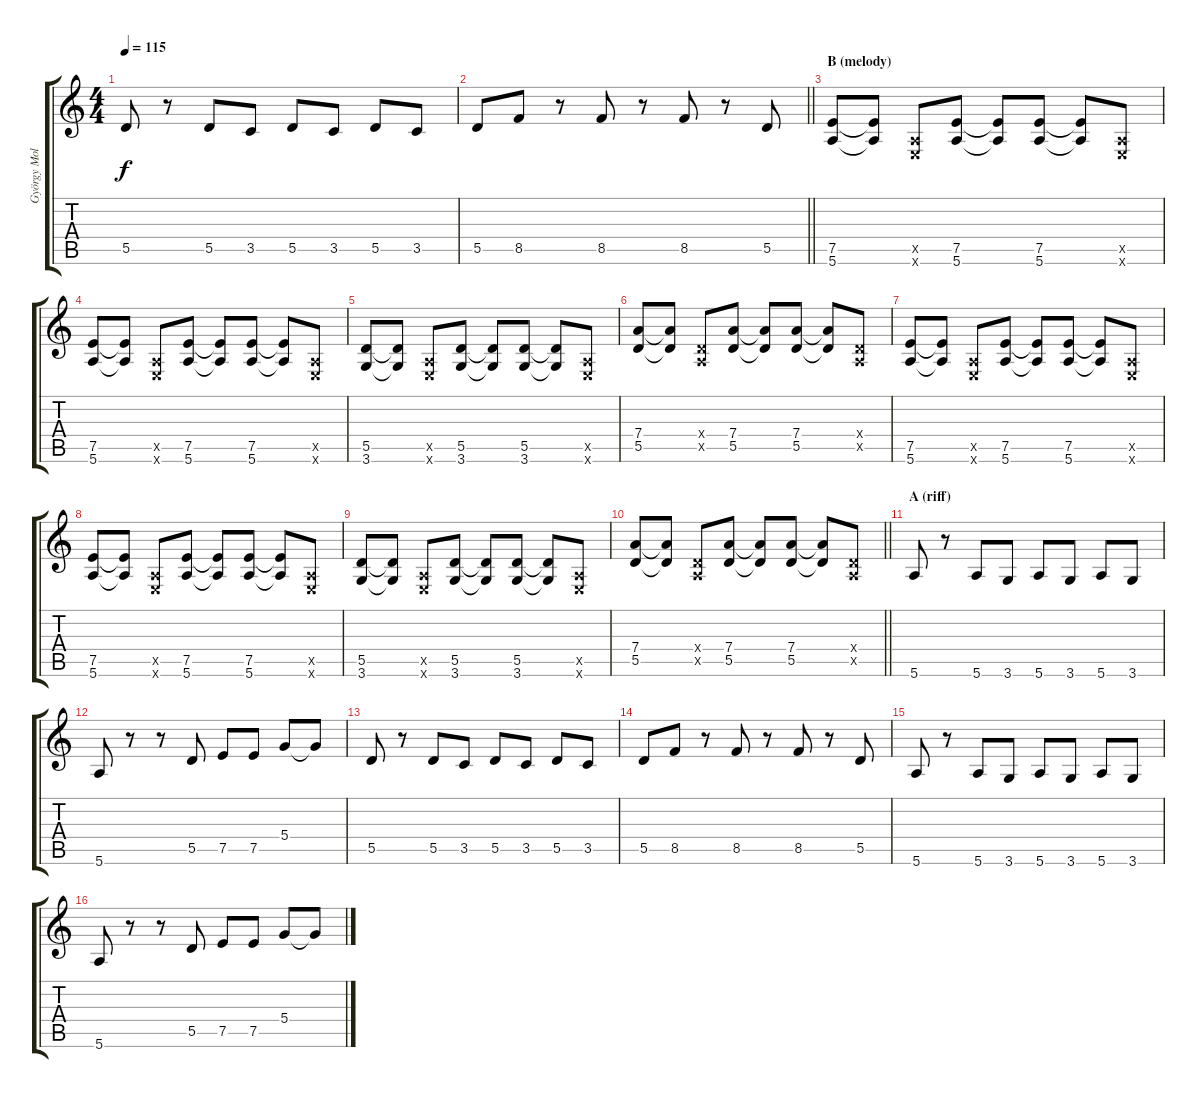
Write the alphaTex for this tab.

\track ("György Molnár \"Elefant\" (Guitar)" "György Mol") {instrument overdrivenguitar}
\staff {score tabs}
\tuning (E4 B3 G3 D3 A2 E2) {hide}
\ts (4 4)
\tempo 115
\clef g2
\ks c
5.5.8{dy f} r.8 5.5.8 3.5.8 5.5.8 3.5.8 5.5.8 3.5.8 |
\barLineRight lightlight
5.5.8 8.5.8 r.8 8.5.8 r.8 8.5.8 r.8 5.5.8 |
\section ("" "B (melody)")
(7.5 5.6).8 (7.5{t} 5.6{t}).8 (0.5{x} 0.6{x}).8 (7.5 5.6).8 (7.5{t} 5.6{t}).8 (7.5 5.6).8 (7.5{t} 5.6{t}).8 (0.5{x} 0.6{x}).8 |
(7.5 5.6).8 (7.5{t} 5.6{t}).8 (0.5{x} 0.6{x}).8 (7.5 5.6).8 (7.5{t} 5.6{t}).8 (7.5 5.6).8 (7.5{t} 5.6{t}).8 (0.5{x} 0.6{x}).8 |
(5.5 3.6).8 (5.5{t} 3.6{t}).8 (0.5{x} 0.6{x}).8 (5.5 3.6).8 (5.5{t} 3.6{t}).8 (5.5 3.6).8 (5.5{t} 3.6{t}).8 (0.5{x} 0.6{x}).8 |
(7.4 5.5).8 (7.4{t} 5.5{t}).8 (0.4{x} 0.5{x}).8 (7.4 5.5).8 (7.4{t} 5.5{t}).8 (7.4 5.5).8 (7.4{t} 5.5{t}).8 (0.4{x} 0.5{x}).8 |
(7.5 5.6).8 (7.5{t} 5.6{t}).8 (0.5{x} 0.6{x}).8 (7.5 5.6).8 (7.5{t} 5.6{t}).8 (7.5 5.6).8 (7.5{t} 5.6{t}).8 (0.5{x} 0.6{x}).8 |
(7.5 5.6).8 (7.5{t} 5.6{t}).8 (0.5{x} 0.6{x}).8 (7.5 5.6).8 (7.5{t} 5.6{t}).8 (7.5 5.6).8 (7.5{t} 5.6{t}).8 (0.5{x} 0.6{x}).8 |
(5.5 3.6).8 (5.5{t} 3.6{t}).8 (0.5{x} 0.6{x}).8 (5.5 3.6).8 (5.5{t} 3.6{t}).8 (5.5 3.6).8 (5.5{t} 3.6{t}).8 (0.5{x} 0.6{x}).8 |
\barLineRight lightlight
(7.4 5.5).8 (7.4{t} 5.5{t}).8 (0.4{x} 0.5{x}).8 (7.4 5.5).8 (7.4{t} 5.5{t}).8 (7.4 5.5).8 (7.4{t} 5.5{t}).8 (0.4{x} 0.5{x}).8 |
\section ("" "A (riff)")
5.6.8 r.8 5.6.8 3.6.8 5.6.8 3.6.8 5.6.8 3.6.8 |
5.6.8 r.8 r.8 5.5.8 7.5.8 7.5.8 5.4.8 5.4{t}.8 |
5.5.8 r.8 5.5.8 3.5.8 5.5.8 3.5.8 5.5.8 3.5.8 |
5.5.8 8.5.8 r.8 8.5.8 r.8 8.5.8 r.8 5.5.8 |
5.6.8 r.8 5.6.8 3.6.8 5.6.8 3.6.8 5.6.8 3.6.8 |
5.6.8 r.8 r.8 5.5.8 7.5.8 7.5.8 5.4.8 5.4{t}.8
